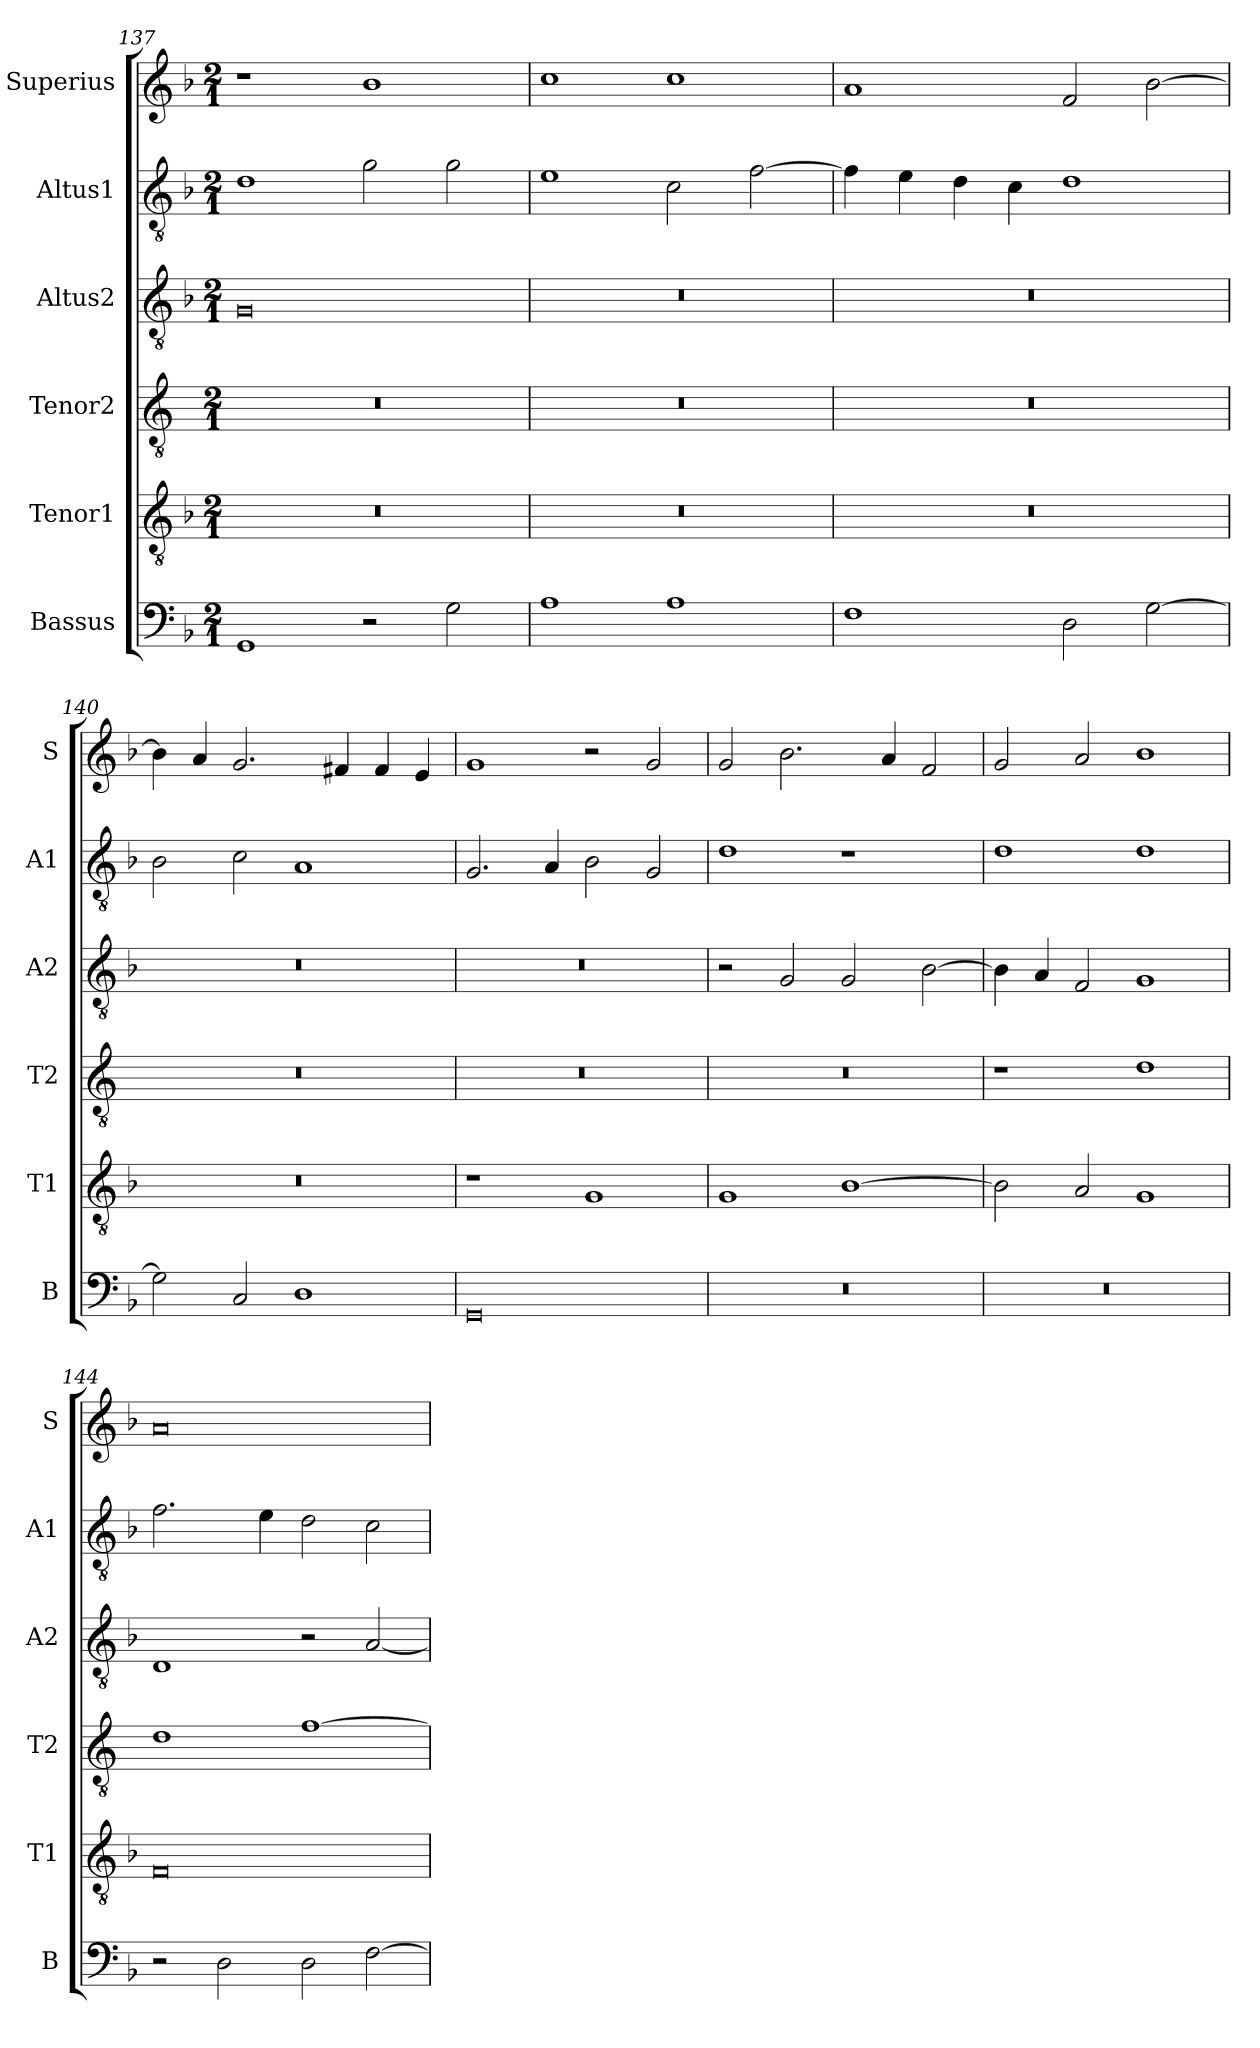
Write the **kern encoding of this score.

**kern	**kern	**kern	**kern	**kern	**kern
*part6	*part5	*part4	*part3	*part2	*part1
*staff6	*staff5	*staff4	*staff3	*staff2	*staff1
*I"Bassus	*I"Tenor1	*I"Tenor2	*I"Altus2	*I"Altus1	*I"Superius
*I'B	*I'T1	*I'T2	*I'A2	*I'A1	*I'S
*clefF4	*clefGv2	*clefGv2	*clefGv2	*clefGv2	*clefG2
*k[b-]	*k[b-]	*k[]	*k[b-]	*k[b-]	*k[b-]
*M2/1	*M2/1	*M2/1	*M2/1	*M2/1	*M2/1
=137	=137	=137	=137	=137	=137
1GG	0r	0r	0G	1d	1r
2r	.	.	.	2g\	1b-
2G\	.	.	.	2g\	.
=138	=138	=138	=138	=138	=138
1A	0r	0r	0r	1e	1cc
1A	.	.	.	2c\	1cc
.	.	.	.	[2f\	.
=139	=139	=139	=139	=139	=139
1F	0r	0r	0r	4f\]	1a
.	.	.	.	4e\	.
.	.	.	.	4d\	.
.	.	.	.	4c\	.
2D\	.	.	.	1d	2f/
[2G\	.	.	.	.	[2b-\
=140	=140	=140	=140	=140	=140
2G\]	0r	0r	0r	2B-\	4b-\]
.	.	.	.	.	4a/
2C/	.	.	.	2c\	2.g/
1D	.	.	.	1A	.
.	.	.	.	.	4f#X/
.	.	.	.	.	4f#/
.	.	.	.	.	4e/
=141	=141	=141	=141	=141	=141
0GG	1r	0r	0r	2.G/	1g
.	.	.	.	4A/	.
.	1G	.	.	2B-\	2r
.	.	.	.	2G/	2g/
=142	=142	=142	=142	=142	=142
0r	1G	0r	2r	1d	2g/
.	.	.	2G/	.	2.b-\
.	[1B-	.	2G/	1r	.
.	.	.	.	.	4a/
.	.	.	[2B-\	.	2f/
=143	=143	=143	=143	=143	=143
0r	2B-\]	1r	4B-\]	1d	2g/
.	.	.	4A/	.	.
.	2A/	.	2F/	.	2a/
.	1G	1d	1G	1d	1b-
=144	=144	=144	=144	=144	=144
2r	0F	1d	1D	2.f\	0a
2D\	.	.	.	.	.
.	.	.	.	4e\	.
2D\	.	[1f	2r	2d\	.
[2F\	.	.	[2A/	2c\	.
=	=	=	=	=	=
*-	*-	*-	*-	*-	*-
